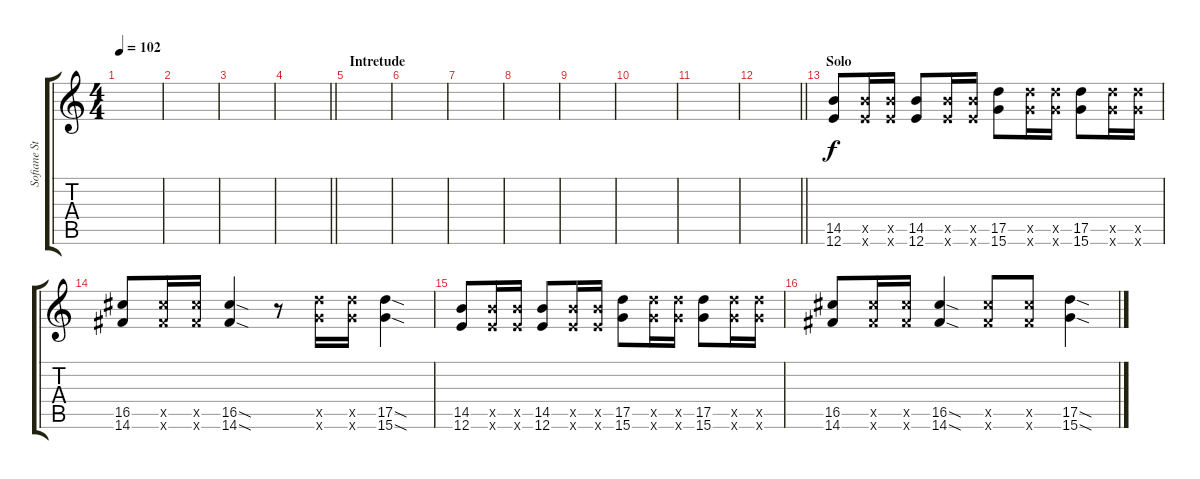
\track ("Sofiane Studio" "Sofiane St") {instrument distortionguitar}
\staff {score tabs}
\tuning (E4 B3 G3 D3 A2 E2) {hide}
\ts (4 4)
\tempo 102
\clef g2
\ks c
|
|
|
\barLineRight lightlight
|
\section ("" "Intretude")
|
|
|
|
|
|
|
\barLineRight lightlight
|
\section ("" "Solo")
(14.5 12.6).8 (14.5{x} 12.6{x}).16 (14.5{x} 12.6{x}).16 (14.5 12.6).8 (14.5{x} 12.6{x}).16 (14.5{x} 12.6{x}).16 (17.5 15.6).8 (17.5{x} 15.6{x}).16 (17.5{x} 15.6{x}).16 (17.5 15.6).8 (17.5{x} 15.6{x}).16 (17.5{x} 15.6{x}).16 |
(16.5 14.6).8 (16.5{x} 14.6{x}).16 (16.5{x} 14.6{x}).16 (16.5{sod} 14.6{sod}).4 r.8 (17.5{x} 15.6{x}).16 (17.5{x} 15.6{x}).16 (17.5{sod} 15.6{sod}).4 |
(14.5 12.6).8 (14.5{x} 12.6{x}).16 (14.5{x} 12.6{x}).16 (14.5 12.6).8 (14.5{x} 12.6{x}).16 (14.5{x} 12.6{x}).16 (17.5 15.6).8 (17.5{x} 15.6{x}).16 (17.5{x} 15.6{x}).16 (17.5 15.6).8 (17.5{x} 15.6{x}).16 (17.5{x} 15.6{x}).16 |
(16.5 14.6).8 (16.5{x} 14.6{x}).16 (16.5{x} 14.6{x}).16 (16.5{sod} 14.6{sod}).4 (16.5{x} 14.6{x}).8 (16.5{x} 14.6{x}).8 (17.5{sod} 15.6{sod}).4
